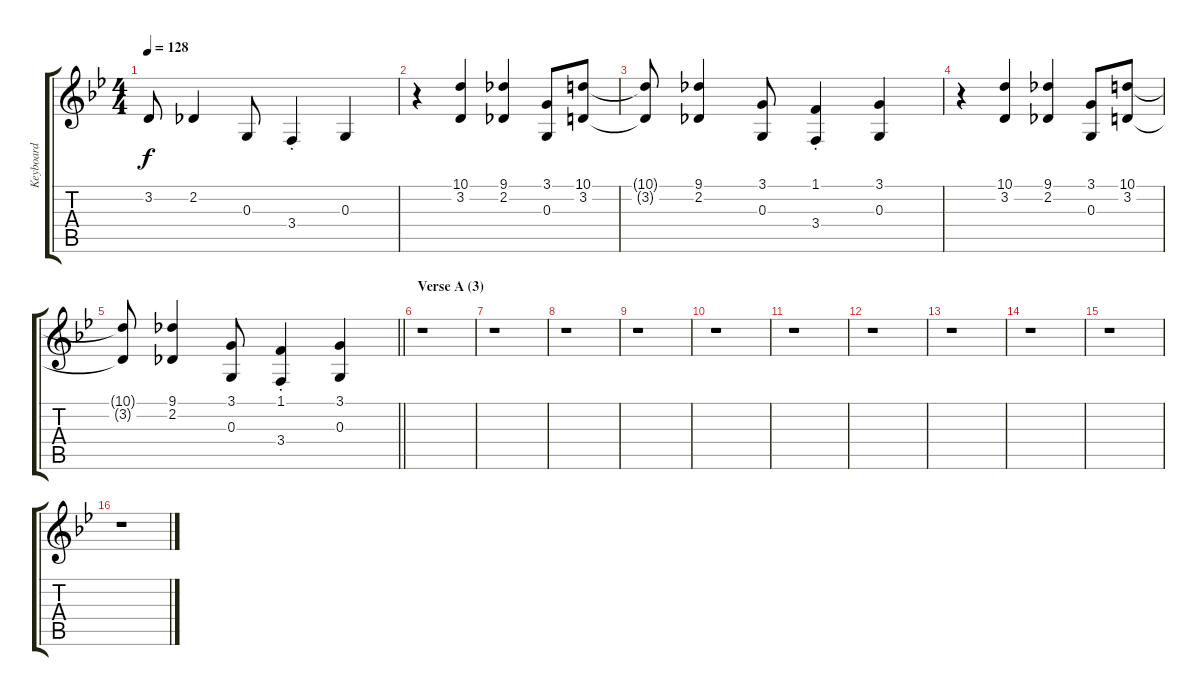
\track ("Keyboard" "Keyboard") {instrument synthstrings1}
\staff {score tabs}
\tuning (E4 B3 G3 D3 A2 E2) {hide}
\ts (4 4)
\tempo 128
\clef g2
\ks gminor
3.2{t}.8{dy f} 2.2.4 0.3.8 3.4{st}.4 0.3.4 |
r.4 (10.1 3.2).4 (9.1 2.2).4 (3.1 0.3).8 (10.1 3.2).8 |
(10.1{t} 3.2{t}).8 (9.1 2.2).4 (3.1 0.3).8 (1.1{st} 3.4{st}).4 (3.1 0.3).4 |
r.4 (10.1 3.2).4 (9.1 2.2).4 (3.1 0.3).8 (10.1 3.2).8 |
\barLineRight lightlight
(10.1{t} 3.2{t}).8 (9.1 2.2).4 (3.1 0.3).8 (1.1{st} 3.4{st}).4 (3.1 0.3).4 |
\section ("" "Verse A (3)")
r.1 |
r.1 |
r.1 |
r.1 |
r.1 |
r.1 |
r.1 |
r.1 |
r.1 |
r.1 |
r.1
